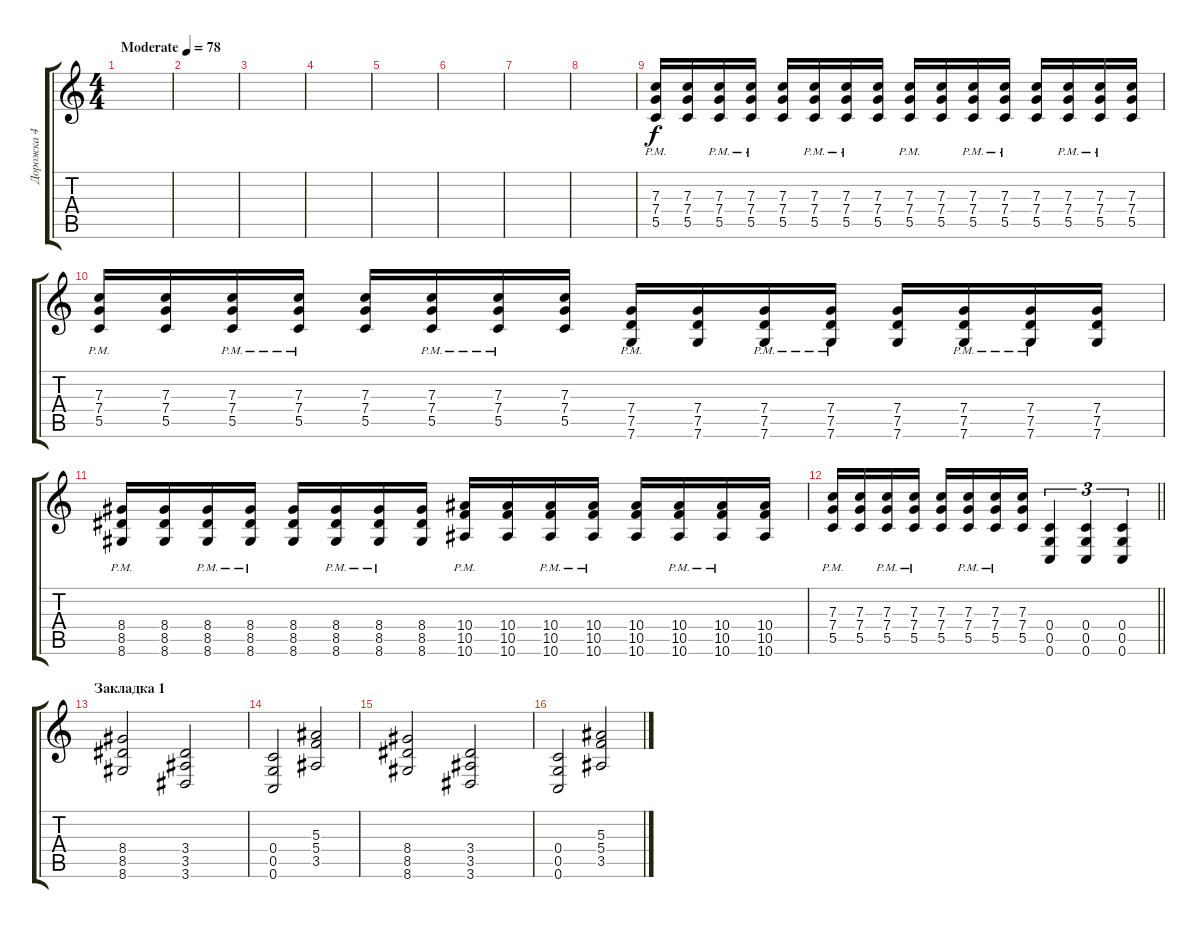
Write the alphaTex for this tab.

\track ("Дорожка 4" "Дорожка 4") {instrument distortionguitar}
\staff {score tabs}
\tuning (D4 A3 F3 C3 G2 C2) {hide}
\ts (4 4)
\tempo (78 "Moderate")
\clef g2
\ks c
|
|
|
|
|
|
|
|
(7.3{pm} 7.4{pm} 5.5{pm}).16 (7.3 7.4 5.5).16 (7.3{pm} 7.4{pm} 5.5{pm}).16 (7.3{pm} 7.4{pm} 5.5{pm}).16 (7.3 7.4 5.5).16 (7.3{pm} 7.4{pm} 5.5{pm}).16 (7.3{pm} 7.4{pm} 5.5{pm}).16 (7.3 7.4 5.5).16 (7.3{pm} 7.4{pm} 5.5{pm}).16 (7.3 7.4 5.5).16 (7.3{pm} 7.4{pm} 5.5{pm}).16 (7.3{pm} 7.4{pm} 5.5{pm}).16 (7.3 7.4 5.5).16 (7.3{pm} 7.4{pm} 5.5{pm}).16 (7.3{pm} 7.4{pm} 5.5{pm}).16 (7.3 7.4 5.5).16 |
(7.3{pm} 7.4{pm} 5.5{pm}).16 (7.3 7.4 5.5).16 (7.3{pm} 7.4{pm} 5.5{pm}).16 (7.3{pm} 7.4{pm} 5.5{pm}).16 (7.3 7.4 5.5).16 (7.3{pm} 7.4{pm} 5.5{pm}).16 (7.3{pm} 7.4{pm} 5.5{pm}).16 (7.3 7.4 5.5).16 (7.4{pm} 7.5{pm} 7.6{pm}).16 (7.4 7.5 7.6).16 (7.4{pm} 7.5{pm} 7.6{pm}).16 (7.4{pm} 7.5{pm} 7.6{pm}).16 (7.4 7.5 7.6).16 (7.4{pm} 7.5{pm} 7.6{pm}).16 (7.4{pm} 7.5{pm} 7.6{pm}).16 (7.4 7.5 7.6).16 |
(8.4{pm} 8.5{pm} 8.6{pm}).16 (8.4 8.5 8.6).16 (8.4{pm} 8.5{pm} 8.6{pm}).16 (8.4{pm} 8.5{pm} 8.6{pm}).16 (8.4 8.5 8.6).16 (8.4{pm} 8.5{pm} 8.6{pm}).16 (8.4{pm} 8.5{pm} 8.6{pm}).16 (8.4 8.5 8.6).16 (10.4{pm} 10.5{pm} 10.6{pm}).16 (10.4 10.5 10.6).16 (10.4{pm} 10.5{pm} 10.6{pm}).16 (10.4{pm} 10.5{pm} 10.6{pm}).16 (10.4 10.5 10.6).16 (10.4{pm} 10.5{pm} 10.6{pm}).16 (10.4{pm} 10.5{pm} 10.6{pm}).16 (10.4 10.5 10.6).16 |
\barLineRight lightlight
(7.3{pm} 7.4{pm} 5.5{pm}).16 (7.3 7.4 5.5).16 (7.3{pm} 7.4{pm} 5.5{pm}).16 (7.3{pm} 7.4{pm} 5.5{pm}).16 (7.3 7.4 5.5).16 (7.3{pm} 7.4{pm} 5.5{pm}).16 (7.3{pm} 7.4{pm} 5.5{pm}).16 (7.3 7.4 5.5).16 (0.4 0.5 0.6).4{tu (3 2)} (0.4 0.5 0.6).4{tu (3 2)} (0.4 0.5 0.6).4{tu (3 2)} |
\section ("" "Закладка 1")
(8.4 8.5 8.6).2 (3.4 3.5 3.6).2 |
(0.4 0.5 0.6).2 (5.3 5.4 3.5).2 |
(8.4 8.5 8.6).2 (3.4 3.5 3.6).2 |
(0.4 0.5 0.6).2 (5.3 5.4 3.5).2
